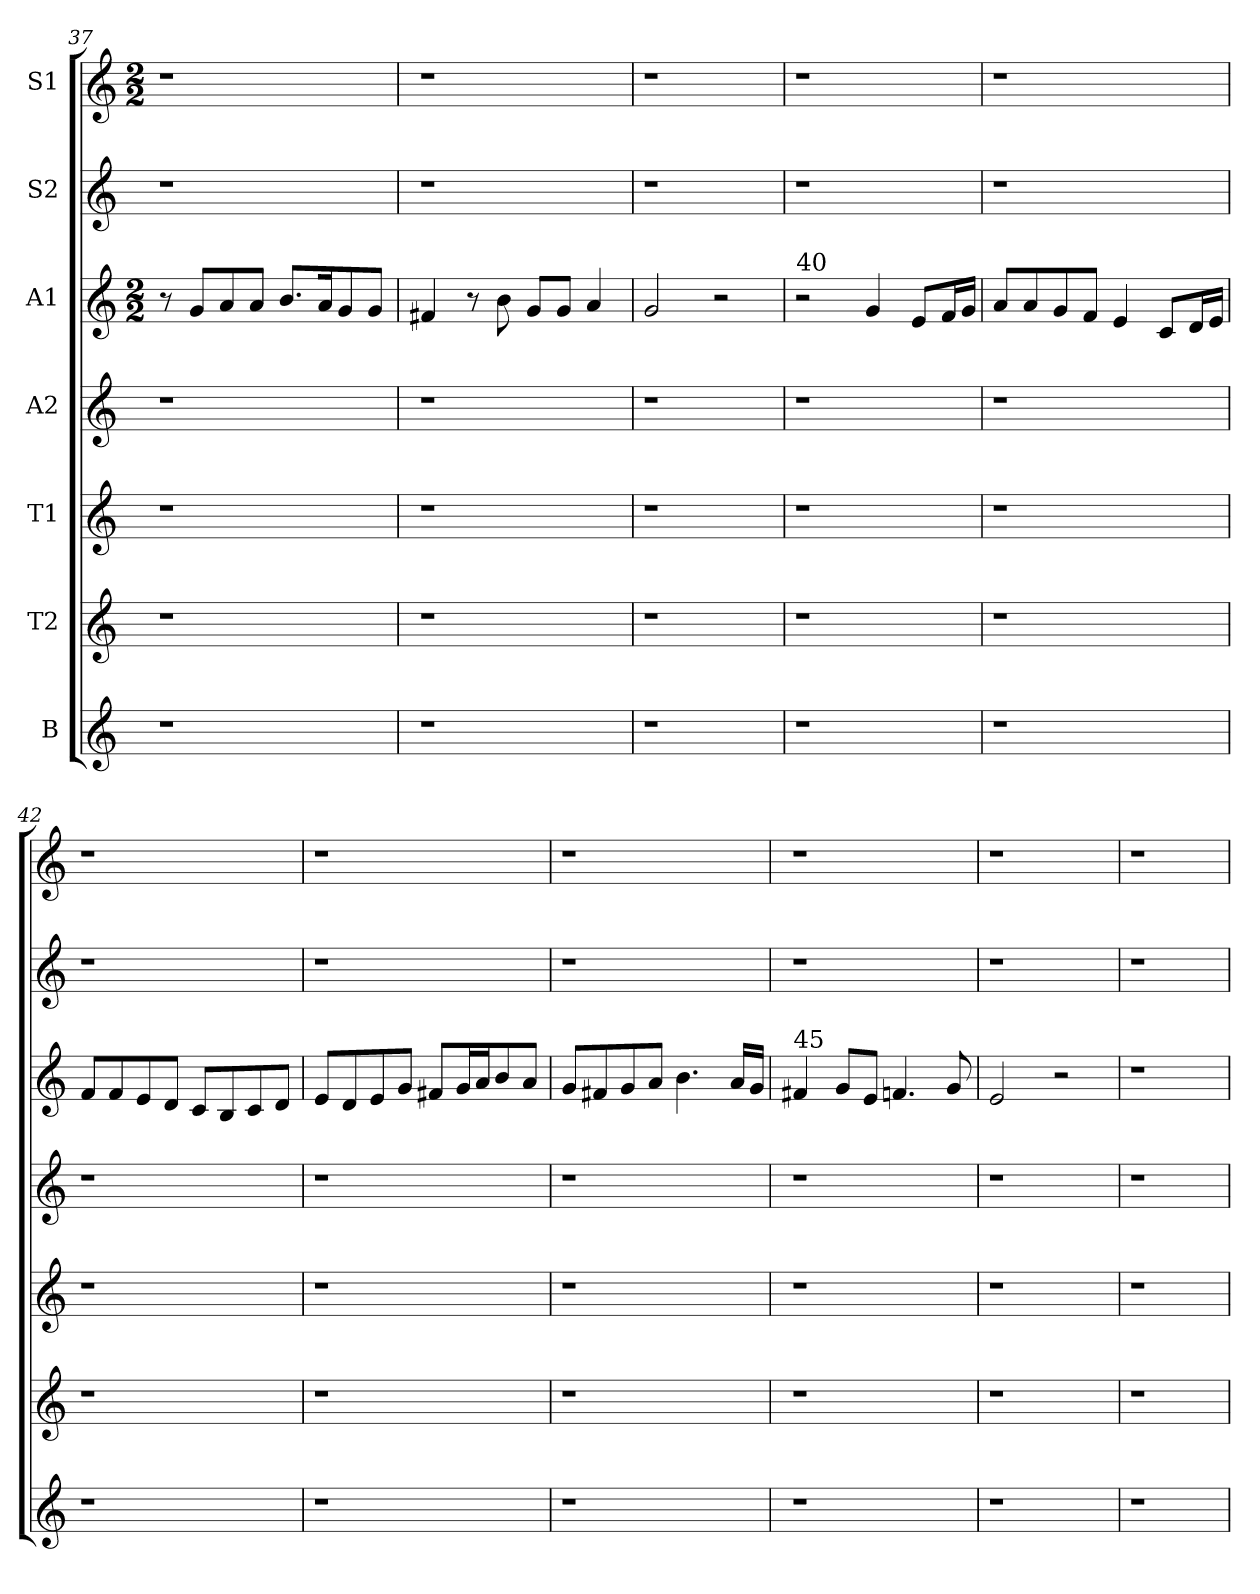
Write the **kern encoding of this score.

**kern	**kern	**kern	**kern	**kern	**kern	**kern
*part7	*part6	*part5	*part4	*part3	*part2	*part1
*staff7	*staff6	*staff5	*staff4	*staff3	*staff2	*staff1
*I"B	*I"T2	*I"T1	*I"A2	*I"A1	*I"S2	*I"S1
*clefG2	*clefG2	*clefG2	*clefG2	*clefG2	*clefG2	*clefG2
*ITrd-7c-12	*ITrd-7c-12	*ITrd-7c-12	*ITrd-7c-12	*ITrd-7c-12	*ITrd-7c-12	*ITrd-7c-12
*k[]	*k[]	*k[]	*k[]	*k[]	*k[]	*k[]
*	*	*	*	*M2/2	*	*M2/2
=37	=37	=37	=37	=37	=37	=37
1r	1r	1r	1r	8r	1r	1r
.	.	.	.	8gg/L	.	.
.	.	.	.	8aa/	.	.
.	.	.	.	8aa/J	.	.
.	.	.	.	8.bb/L	.	.
.	.	.	.	16aa/K	.	.
.	.	.	.	8gg/	.	.
.	.	.	.	8gg/J	.	.
=38	=38	=38	=38	=38	=38	=38
1r	1r	1r	1r	4ff#X/	1r	1r
.	.	.	.	8r	.	.
.	.	.	.	8bb\	.	.
.	.	.	.	8gg/L	.	.
.	.	.	.	8gg/J	.	.
.	.	.	.	4aa/	.	.
!!LO:LB:g=z
=39	=39	=39	=39	=39	=39	=39
1r	1r	1r	1r	2gg/	1r	1r
.	.	.	.	2r	.	.
=40	=40	=40	=40	=40	=40	=40
!	!	!	!	!LO:TX:a:t=40	!	!
1r	1r	1r	1r	2r	1r	1r
.	.	.	.	4gg/	.	.
.	.	.	.	8ee/L	.	.
.	.	.	.	16ff/L	.	.
.	.	.	.	16gg/JJ	.	.
=41	=41	=41	=41	=41	=41	=41
1r	1r	1r	1r	8aa/L	1r	1r
.	.	.	.	8aa/	.	.
.	.	.	.	8gg/	.	.
.	.	.	.	8ff/J	.	.
.	.	.	.	4ee/	.	.
.	.	.	.	8cc/L	.	.
.	.	.	.	16dd/L	.	.
.	.	.	.	16ee/JJ	.	.
=42	=42	=42	=42	=42	=42	=42
1r	1r	1r	1r	8ff/L	1r	1r
.	.	.	.	8ff/	.	.
.	.	.	.	8ee/	.	.
.	.	.	.	8dd/J	.	.
.	.	.	.	8cc/L	.	.
.	.	.	.	8b/	.	.
.	.	.	.	8cc/	.	.
.	.	.	.	8dd/J	.	.
!!LO:PB:g=z
=43	=43	=43	=43	=43	=43	=43
1r	1r	1r	1r	8ee/L	1r	1r
.	.	.	.	8dd/	.	.
.	.	.	.	8ee/	.	.
.	.	.	.	8gg/J	.	.
.	.	.	.	8ff#X/L	.	.
.	.	.	.	16gg/L	.	.
.	.	.	.	16aa/J	.	.
.	.	.	.	8bb/	.	.
.	.	.	.	8aa/J	.	.
!!LO:LB:g=z
=44	=44	=44	=44	=44	=44	=44
1r	1r	1r	1r	8gg/L	1r	1r
.	.	.	.	8ff#X/	.	.
.	.	.	.	8gg/	.	.
.	.	.	.	8aa/J	.	.
.	.	.	.	4.bb\	.	.
.	.	.	.	16aa/LL	.	.
.	.	.	.	16gg/JJ	.	.
=45	=45	=45	=45	=45	=45	=45
!	!	!	!	!LO:TX:a:t=45	!	!
1r	1r	1r	1r	4ff#X/	1r	1r
.	.	.	.	8gg/L	.	.
.	.	.	.	8ee/J	.	.
.	.	.	.	4.ffn/	.	.
.	.	.	.	8gg/	.	.
=46	=46	=46	=46	=46	=46	=46
1r	1r	1r	1r	2ee/	1r	1r
.	.	.	.	2r	.	.
=47	=47	=47	=47	=47	=47	=47
1r	1r	1r	1r	1r	1r	1r
=48	=48	=48	=48	=48	=48	=48
1r	1r	1r	1r	1r	1r	1r
=	=	=	=	=	=	=
*-	*-	*-	*-	*-	*-	*-
